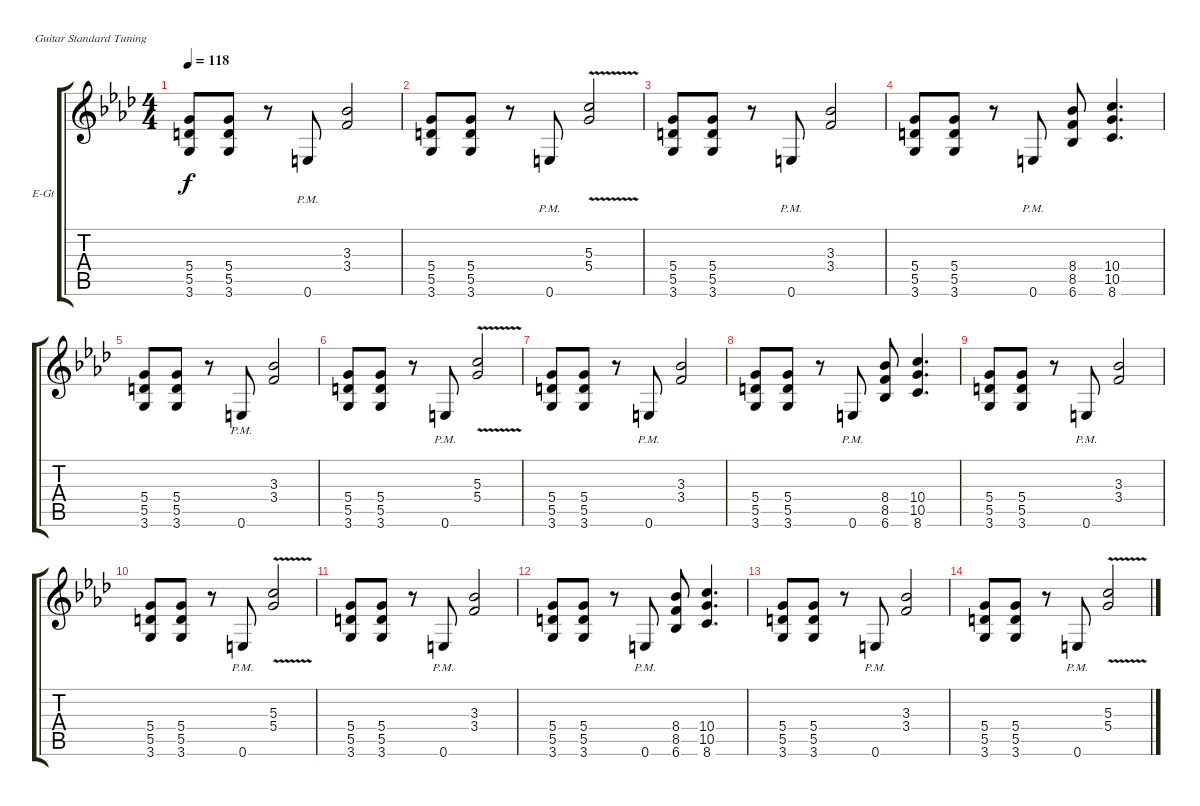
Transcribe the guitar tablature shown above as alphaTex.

\bracketExtendMode groupsimilarinstruments
\firstSystemTrackNameOrientation horizontal
\otherSystemsTrackNameOrientation horizontal
\track ("Guitar 1" "E-Gt") {instrument distortionguitar}
\staff {score tabs}
\tuning (E4 B3 G3 D3 A2 E2)
\ts (4 4)
\tempo 118
\clef g2
\scale
1.03909
\ks ab
(3.6 5.5 5.4).8{dy f} (3.6 5.5 5.4).8 r.8 0.6{pm}.8 (3.4 3.3).2 |
\scale
0.960908 (3.6 5.5 5.4).8 (3.6 5.5 5.4).8 r.8 0.6{pm}.8 (5.4 5.3{v}).2 |
\scale
1.03909 (3.6 5.5 5.4).8 (3.6 5.5 5.4).8 r.8 0.6{pm}.8 (3.4 3.3).2 |
\scale
0.960908 (3.6 5.5 5.4).8 (3.6 5.5 5.4).8 r.8 0.6{pm}.8 (6.6 8.5 8.4).8 (8.6 10.5 10.4).4{d} |
\scale
1.03909 (3.6 5.5 5.4).8 (3.6 5.5 5.4).8 r.8 0.6{pm}.8 (3.4 3.3).2 |
\scale
0.960908 (3.6 5.5 5.4).8 (3.6 5.5 5.4).8 r.8 0.6{pm}.8 (5.4 5.3{v}).2 |
\scale
1.10719 (3.6 5.5 5.4).8 (3.6 5.5 5.4).8 r.8 0.6{pm}.8 (3.4 3.3).2 |
\scale
0.892812 (3.6 5.5 5.4).8 (3.6 5.5 5.4).8 r.8 0.6{pm}.8 (6.6 8.5 8.4).8 (8.6 10.5 10.4).4{d} |
\scale
1.07692 (3.6 5.5 5.4).8 (3.6 5.5 5.4).8 r.8 0.6{pm}.8 (3.4 3.3).2 |
\scale
0.923077 (3.6 5.5 5.4).8 (3.6 5.5 5.4).8 r.8 0.6{pm}.8 (5.4 5.3{v}).2 |
\scale
1.07692 (3.6 5.5 5.4).8 (3.6 5.5 5.4).8 r.8 0.6{pm}.8 (3.4 3.3).2 |
\scale
0.923077 (3.6 5.5 5.4).8 (3.6 5.5 5.4).8 r.8 0.6{pm}.8 (6.6 8.5 8.4).8 (8.6 10.5 10.4).4{d} |
\scale
1.07692 (3.6 5.5 5.4).8 (3.6 5.5 5.4).8 r.8 0.6{pm}.8 (3.4 3.3).2 |
\scale
0.923077 (3.6 5.5 5.4).8 (3.6 5.5 5.4).8 r.8 0.6{pm}.8 (5.4{v} 5.3{v}).2
